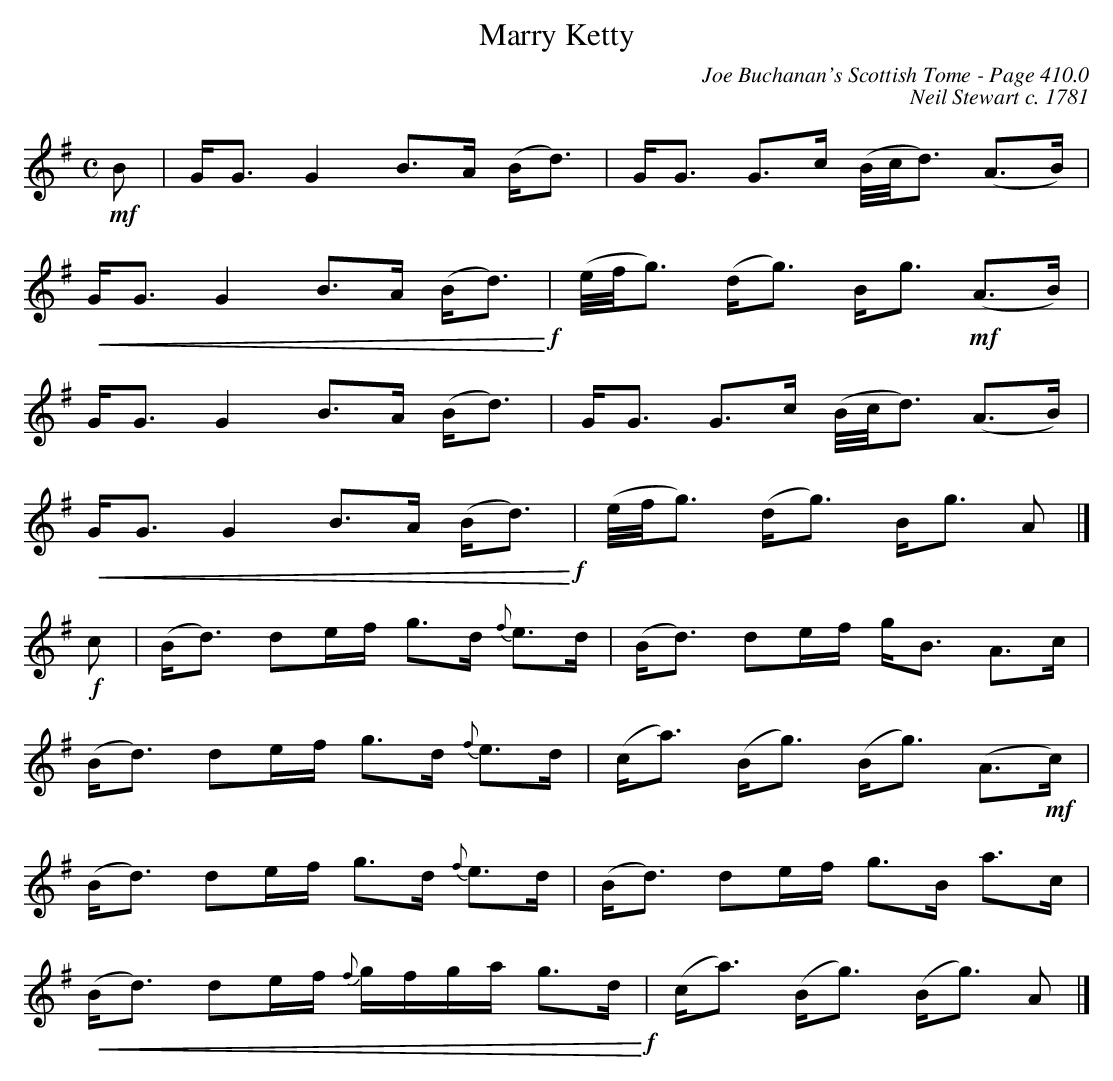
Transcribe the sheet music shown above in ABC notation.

X:1
T:Marry Ketty
C:Joe Buchanan's Scottish Tome - Page 410.0
C:Neil Stewart c. 1781
L:1/8
M:C
K:G
!mf!B | G<G G2 B>A (B<d) | G<G G>c (B//c/<d) (A>B) |
!<(!G<G G2 B>A (B<d)!<)!!f! | (e//f/<g) (d<g) B<g !mf!(A>B) |
G<G G2 B>A (B<d) | G<G G>c (B//c/<d) (A>B) |
!<(!G<G G2 B>A (B<d)!<)!!f! | (e//f/<g) (d<g) B<g A |]
!f!c | (B<d) de/f/ g>d {f}e>d | (B<d) de/f/ g<B A>c |
(B<d) de/f/ g>d {f}e>d | (c<a) (B<g) (B<g) (A>!mf!c) |
(B<d) de/f/ g>d {f}e>d | (B<d) de/f/ g>B a>c |
!<(!(B<d) de/f/ {f}g/f/g/a/ g>d!<)!!f! | (c<a) (B<g) (B<g) A |]
